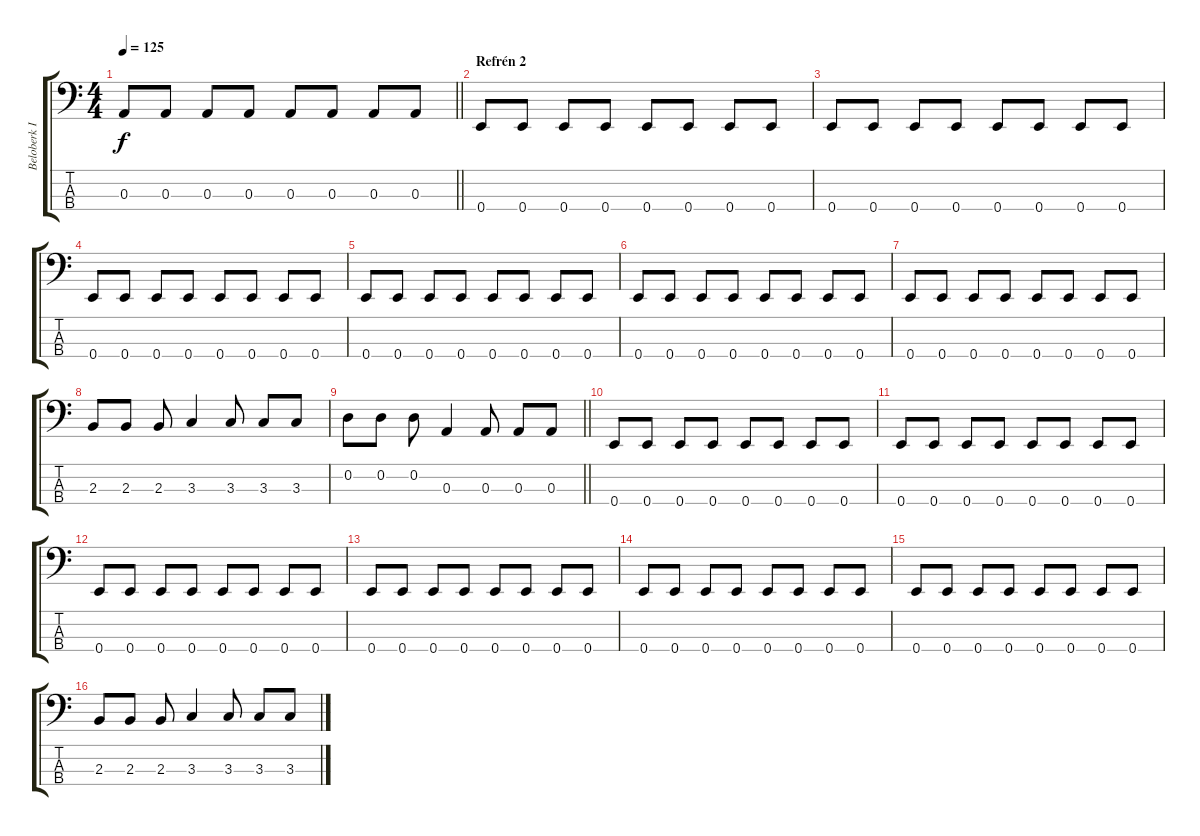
\track ("Beloberk István - Basszusgitár" "Beloberk I") {instrument electricbasspick}
\staff {score tabs}
\tuning (G2 D2 A1 E1) {hide}
\ts (4 4)
\tempo 125
\clef f4
\barLineRight lightlight
\ks c
0.3.8{dy f} 0.3.8 0.3.8 0.3.8 0.3.8 0.3.8 0.3.8 0.3.8 |
\section ("" "Refrén 2")
0.4.8 0.4.8 0.4.8 0.4.8 0.4.8 0.4.8 0.4.8 0.4.8 |
0.4.8 0.4.8 0.4.8 0.4.8 0.4.8 0.4.8 0.4.8 0.4.8 |
0.4.8 0.4.8 0.4.8 0.4.8 0.4.8 0.4.8 0.4.8 0.4.8 |
0.4.8 0.4.8 0.4.8 0.4.8 0.4.8 0.4.8 0.4.8 0.4.8 |
0.4.8 0.4.8 0.4.8 0.4.8 0.4.8 0.4.8 0.4.8 0.4.8 |
0.4.8 0.4.8 0.4.8 0.4.8 0.4.8 0.4.8 0.4.8 0.4.8 |
2.3.8 2.3.8 2.3.8 3.3.4 3.3.8 3.3.8 3.3.8 |
\barLineRight lightlight
0.2.8 0.2.8 0.2.8 0.3.4 0.3.8 0.3.8 0.3.8 |
0.4.8 0.4.8 0.4.8 0.4.8 0.4.8 0.4.8 0.4.8 0.4.8 |
0.4.8 0.4.8 0.4.8 0.4.8 0.4.8 0.4.8 0.4.8 0.4.8 |
0.4.8 0.4.8 0.4.8 0.4.8 0.4.8 0.4.8 0.4.8 0.4.8 |
0.4.8 0.4.8 0.4.8 0.4.8 0.4.8 0.4.8 0.4.8 0.4.8 |
0.4.8 0.4.8 0.4.8 0.4.8 0.4.8 0.4.8 0.4.8 0.4.8 |
0.4.8 0.4.8 0.4.8 0.4.8 0.4.8 0.4.8 0.4.8 0.4.8 |
2.3.8 2.3.8 2.3.8 3.3.4 3.3.8 3.3.8 3.3.8
